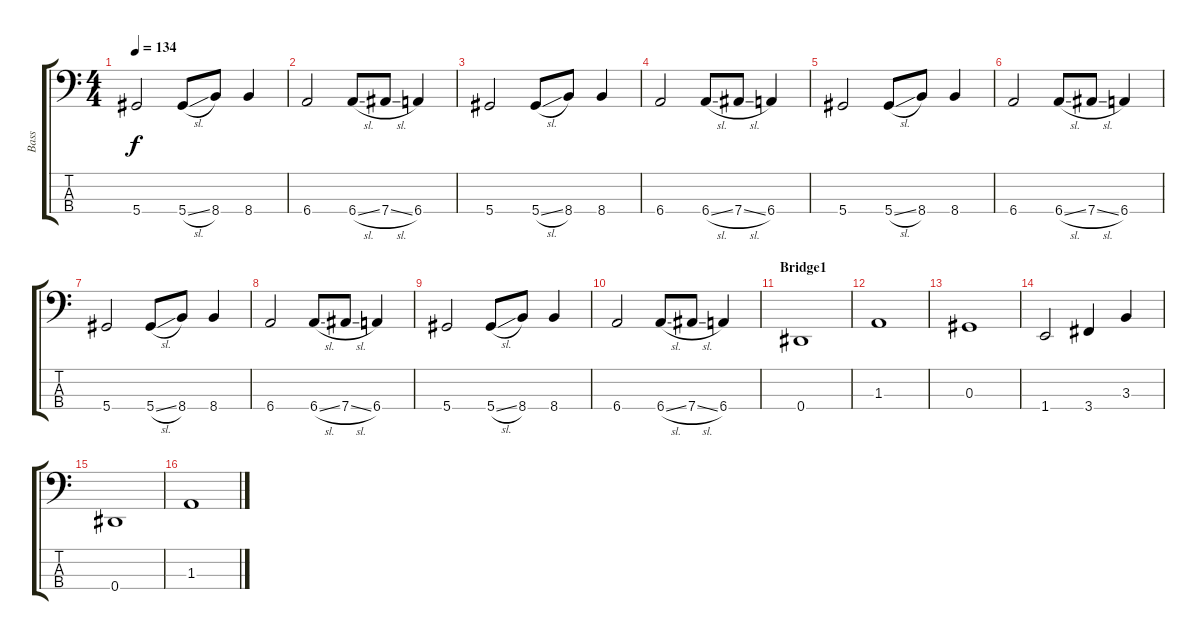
\track ("Bass" "Bass") {instrument electricbasspick}
\staff {score tabs}
\tuning (Gb2 Db2 Ab1 Eb1) {hide}
\ts (4 4)
\tempo 134
\clef f4
\ks c
5.4.2{dy f} 5.4{sl}.8 8.4.8 8.4.4 |
6.4.2 6.4{sl}.8 7.4{sl}.8 6.4.4 |
5.4.2 5.4{sl}.8 8.4.8 8.4.4 |
6.4.2 6.4{sl}.8 7.4{sl}.8 6.4.4 |
5.4.2 5.4{sl}.8 8.4.8 8.4.4 |
6.4.2 6.4{sl}.8 7.4{sl}.8 6.4.4 |
5.4.2 5.4{sl}.8 8.4.8 8.4.4 |
6.4.2 6.4{sl}.8 7.4{sl}.8 6.4.4 |
5.4.2 5.4{sl}.8 8.4.8 8.4.4 |
6.4.2 6.4{sl}.8 7.4{sl}.8 6.4.4 |
\section ("" "Bridge1")
0.4.1 |
1.3.1 |
0.3.1 |
1.4.2 3.4.4 3.3.4 |
0.4.1 |
1.3.1
